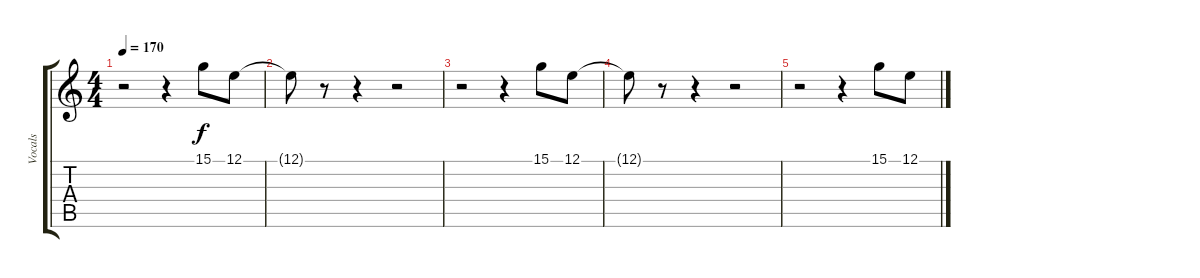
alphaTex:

\track ("Vocals" "Vocals") {instrument rockorgan}
\staff {score tabs}
\tuning (E4 B3 G3 D3 A2 E2) {hide}
\ts (4 4)
\tempo 170
\clef g2
\ks c
r.2{dy f} r.4 15.1.8 12.1.8 |
12.1{t}.8{volume 4} r.8 r.4 r.2 |
r.2 r.4 15.1.8 12.1.8 |
12.1{t}.8{volume 0} r.8 r.4 r.2 |
r.2 r.4 15.1.8 12.1.8
